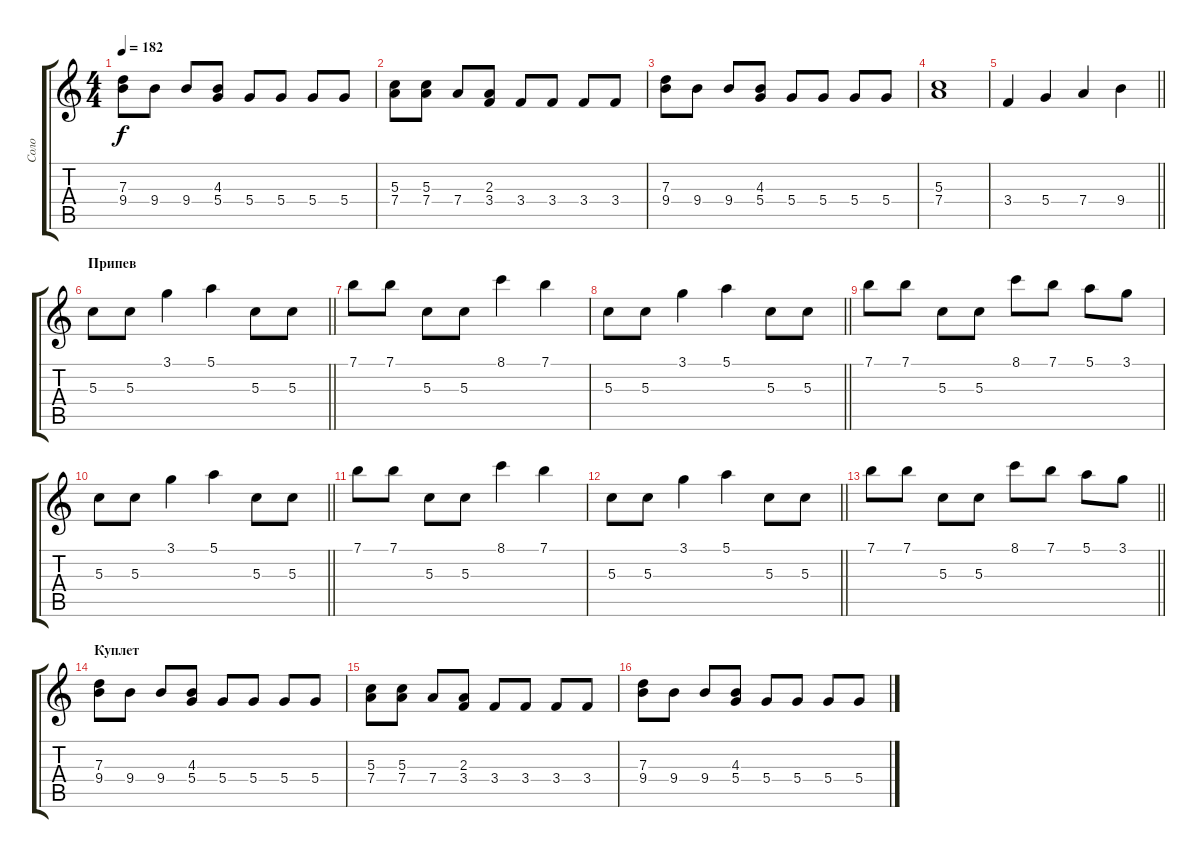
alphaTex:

\track ("Соло" "Соло") {instrument distortionguitar}
\staff {score tabs}
\tuning (E4 B3 G3 D3 A2 E2) {hide}
\ts (4 4)
\tempo 182
\clef g2
\ks c
(7.3 9.4).8{dy f} 9.4.8 9.4.8 (4.3 5.4).8 5.4.8 5.4.8 5.4.8 5.4.8 |
(5.3 7.4).8 (5.3 7.4).8 7.4.8 (2.3 3.4).8 3.4.8 3.4.8 3.4.8 3.4.8 |
(7.3 9.4).8 9.4.8 9.4.8 (4.3 5.4).8 5.4.8 5.4.8 5.4.8 5.4.8 |
(5.3 7.4).1 |
\barLineRight lightlight
3.4.4 5.4.4 7.4.4 9.4.4 |
\section ("" "Припев")
\barLineRight lightlight
5.3.8 5.3.8 3.1.4 5.1.4 5.3.8 5.3.8 |
7.1.8 7.1.8 5.3.8 5.3.8 8.1.4 7.1.4 |
\barLineRight lightlight
5.3.8 5.3.8 3.1.4 5.1.4 5.3.8 5.3.8 |
7.1.8 7.1.8 5.3.8 5.3.8 8.1.8 7.1.8 5.1.8 3.1.8 |
\barLineRight lightlight
5.3.8 5.3.8 3.1.4 5.1.4 5.3.8 5.3.8 |
7.1.8 7.1.8 5.3.8 5.3.8 8.1.4 7.1.4 |
\barLineRight lightlight
5.3.8 5.3.8 3.1.4 5.1.4 5.3.8 5.3.8 |
\barLineRight lightlight
7.1.8 7.1.8 5.3.8 5.3.8 8.1.8 7.1.8 5.1.8 3.1.8 |
\section ("" "Куплет")
(7.3 9.4).8 9.4.8 9.4.8 (4.3 5.4).8 5.4.8 5.4.8 5.4.8 5.4.8 |
(5.3 7.4).8 (5.3 7.4).8 7.4.8 (2.3 3.4).8 3.4.8 3.4.8 3.4.8 3.4.8 |
(7.3 9.4).8 9.4.8 9.4.8 (4.3 5.4).8 5.4.8 5.4.8 5.4.8 5.4.8
